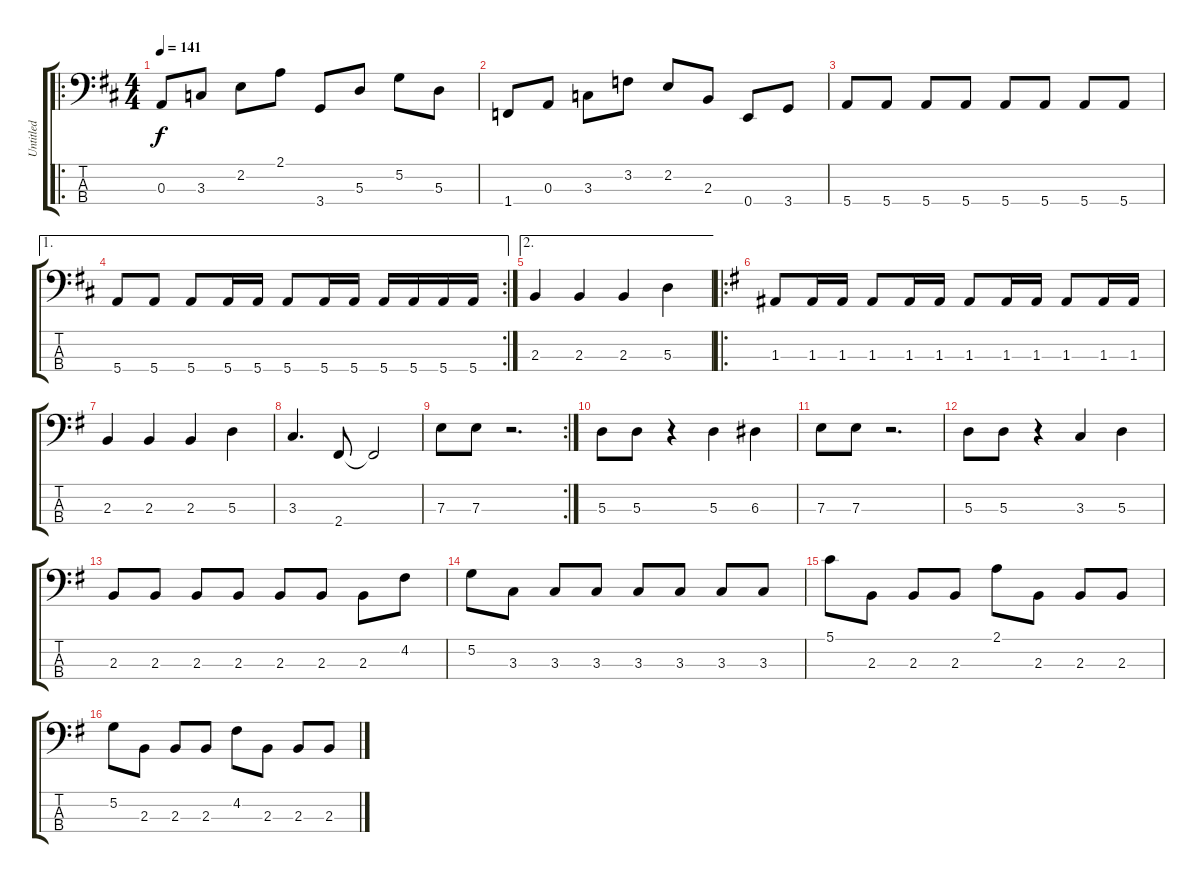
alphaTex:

\track ("Untitled" "Untitled") {instrument electricbassfinger}
\staff {score tabs}
\tuning (G2 D2 A1 E1) {hide}
\ro
\ts (4 4)
\tempo 141
\clef f4
\ks d
0.3.8{dy f} 3.3.8 2.2.8 2.1.8 3.4.8 5.3.8 5.2.8 5.3.8 |
1.4.8 0.3.8 3.3.8 3.2.8 2.2.8 2.3.8 0.4.8 3.4.8 |
5.4.8 5.4.8 5.4.8 5.4.8 5.4.8 5.4.8 5.4.8 5.4.8 |
\ae 1
\rc 2
5.4.8 5.4.8 5.4.8 5.4.16 5.4.16 5.4.8 5.4.16 5.4.16 5.4.16 5.4.16 5.4.16 5.4.16 |
\ae 2
2.3.4 2.3.4 2.3.4 5.3.4 |
\ro
\ks g
1.3.8 1.3.16 1.3.16 1.3.8 1.3.16 1.3.16 1.3.8 1.3.16 1.3.16 1.3.8 1.3.16 1.3.16 |
2.3.4 2.3.4 2.3.4 5.3.4 |
3.3.4{d} 2.4.8 2.4{t}.2 |
\rc 2
7.3.8 7.3.8 r.2{d} |
5.3.8 5.3.8 r.4 5.3.4 6.3.4 |
7.3.8 7.3.8 r.2{d} |
5.3.8 5.3.8 r.4 3.3.4 5.3.4 |
2.3.8 2.3.8 2.3.8 2.3.8 2.3.8 2.3.8 2.3.8 4.2.8 |
5.2.8 3.3.8 3.3.8 3.3.8 3.3.8 3.3.8 3.3.8 3.3.8 |
5.1.8 2.3.8 2.3.8 2.3.8 2.1.8 2.3.8 2.3.8 2.3.8 |
5.2.8 2.3.8 2.3.8 2.3.8 4.2.8 2.3.8 2.3.8 2.3.8
